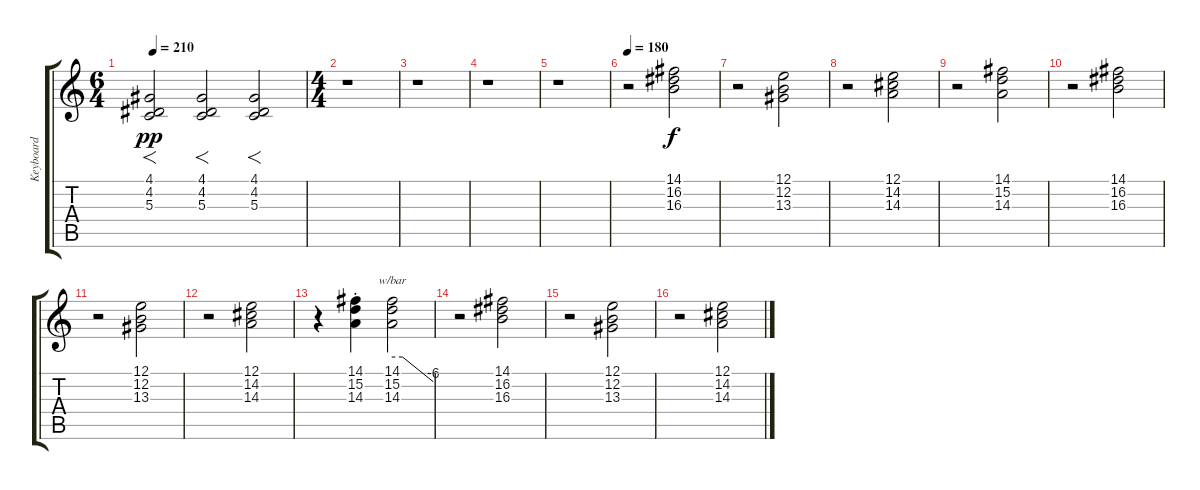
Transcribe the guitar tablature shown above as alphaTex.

\track ("Keyboard" "Keyboard") {instrument drawbarorgan}
\staff {score tabs}
\tuning (E4 B3 G3 D3 A2 E2) {hide}
\ts (6 4)
\tempo 210
\clef g2
\ks c
(4.1 4.2 5.3).2{f dy pp} (4.1 4.2 5.3).2{f} (4.1 4.2 5.3).2{f} |
\ts (4 4)
r.1 |
r.1 |
r.1 |
r.1 |
\tempo 180
r.2 (14.1 16.2 16.3).2{dy f} |
r.2 (12.1 12.2 13.3).2 |
r.2 (12.1 14.2 14.3).2 |
r.2 (14.1 15.2 14.3).2 |
r.2 (14.1 16.2 16.3).2 |
r.2 (12.1 12.2 13.3).2 |
r.2 (12.1 14.2 14.3).2 |
r.4 (14.1{st} 15.2{st} 14.3{st}).4 (14.1 15.2 14.3).2{tbe (custom default 0 0 15 0 60 -24)} |
r.2 (14.1 16.2 16.3).2 |
r.2 (12.1 12.2 13.3).2 |
r.2 (12.1 14.2 14.3).2
